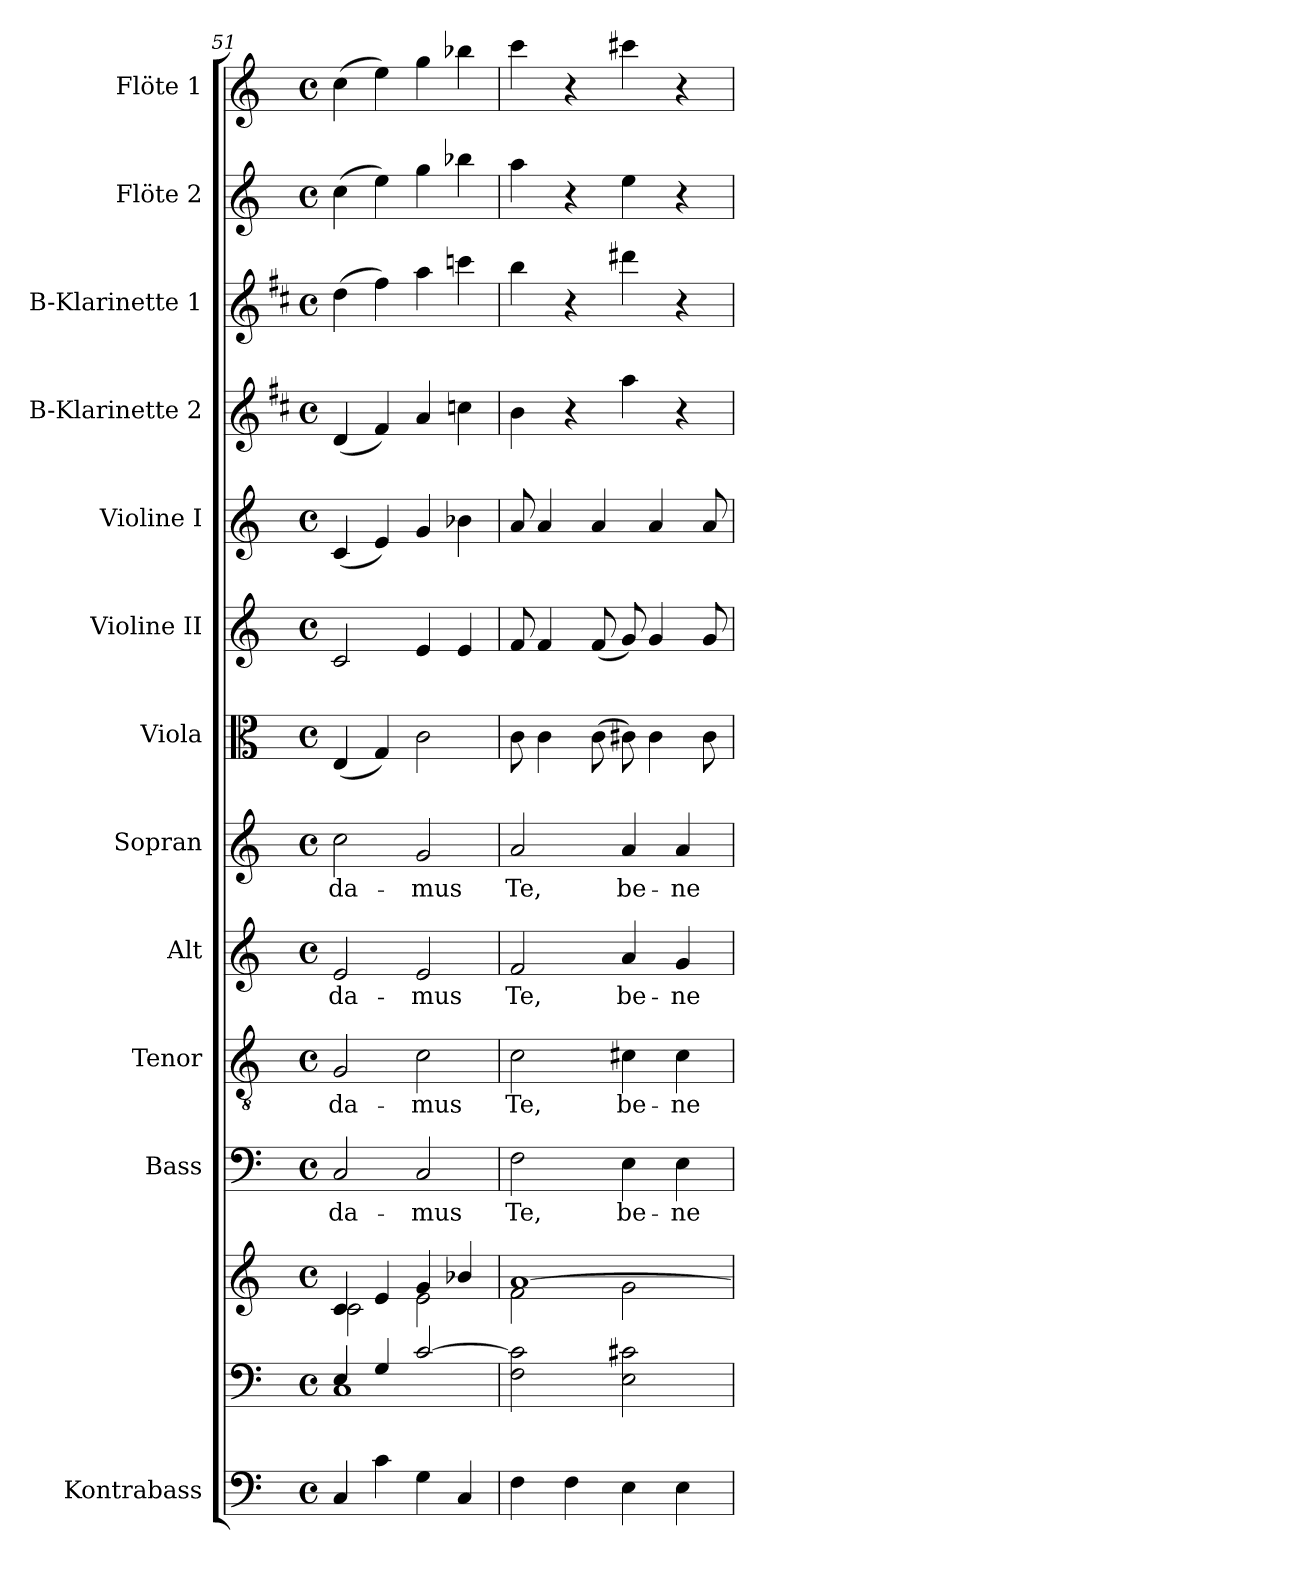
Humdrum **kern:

**kern	**kern	**kern	**kern	**text	**kern	**text	**kern	**text	**kern	**text	**kern	**kern	**kern	**kern	**kern	**kern	**kern
*part13	*part12	*part12	*part11	*part11	*part10	*part10	*part9	*part9	*part8	*part8	*part7	*part6	*part5	*part4	*part3	*part2	*part1
*staff14	*staff13	*staff12	*staff11	*staff11	*staff10	*staff10	*staff9	*staff9	*staff8	*staff8	*staff7	*staff6	*staff5	*staff4	*staff3	*staff2	*staff1
*I"Kontrabass	*	*	*I"Bass	*	*I"Tenor	*	*I"Alt	*	*I"Sopran	*	*I"Viola	*I"Violine II	*I"Violine I	*I"B-Klarinette 2	*I"B-Klarinette 1	*I"Flöte 2	*I"Flöte 1
*I'Kb.	*	*	*I'B.	*	*I'T.	*	*I'A.	*	*I'S.	*	*I'Vla.	*I'Vl. II	*I'Vl. I	*I'B Kl. 2	*I'B Kl. 1	*I'Fl. 2	*I'Fl. 1
*clefF4	*clefF4	*clefG2	*clefF4	*	*clefGv2	*	*clefG2	*	*clefG2	*	*clefC3	*clefG2	*clefG2	*clefG2	*clefG2	*clefG2	*clefG2
*ITrd7c12	*	*	*	*	*	*	*	*	*	*	*	*	*	*ITrd1c2	*ITrd1c2	*	*
*k[]	*k[]	*k[]	*k[]	*	*k[]	*	*k[]	*	*k[]	*	*k[]	*k[]	*k[]	*k[]	*k[]	*k[]	*k[]
*C:	*C:	*C:	*C:	*	*C:	*	*C:	*	*C:	*	*C:	*C:	*C:	*C:	*C:	*C:	*C:
*M4/4	*M4/4	*M4/4	*M4/4	*	*M4/4	*	*M4/4	*	*M4/4	*	*M4/4	*M4/4	*M4/4	*M4/4	*M4/4	*M4/4	*M4/4
*met(c)	*met(c)	*met(c)	*met(c)	*	*met(c)	*	*met(c)	*	*met(c)	*	*met(c)	*met(c)	*met(c)	*met(c)	*met(c)	*met(c)	*met(c)
=51	=51	=51	=51	=51	=51	=51	=51	=51	=51	=51	=51	=51	=51	=51	=51	=51	=51
*	*^	*^	*	*	*	*	*	*	*	*	*	*	*	*	*	*	*
!	!	!	!	!	!	!LO:LY:b	!	!LO:LY:b	!	!LO:LY:b	!	!LO:LY:b	!	!	!	!	!	!	!
4CC/	4E/	1C	4c/	2c\	2C/	-da-	2G/	-da-	2e/	-da-	2cc\	-da-	(<4E/	2c/	(<4c/	(<4c/	(>4cc\	(>4cc\	(>4cc\
4C\	4G/	.	4e/	.	.	.	.	.	.	.	.	.	4G/)	.	4e/)	4e/)	4ee\)	4ee\)	4ee\)
!	!	!	!	!	!	!LO:LY:b	!	!LO:LY:b	!	!LO:LY:b	!	!LO:LY:b	!	!	!	!	!	!	!
4GG\	[>2c/	.	4g/	2e\	2C/	-mus	2c\	-mus	2e/	-mus	2g/	-mus	2c\	4e/	4g/	4g/	4gg\	4gg\	4gg\
4CC/	.	.	4b-X/	.	.	.	.	.	.	.	.	.	.	4e/	4b-X\	4b-X\	4bb-X\	4bb-X\	4bb-X\
*	*v	*v	*	*	*	*	*	*	*	*	*	*	*	*	*	*	*	*	*
=52	=52	=52	=52	=52	=52	=52	=52	=52	=52	=52	=52	=52	=52	=52	=52	=52	=52	=52
!	!	!	!	!	!LO:LY:b	!	!LO:LY:b	!	!LO:LY:b	!	!LO:LY:b	!	!	!	!	!	!	!
4FF\	2F\ 2c\]	[>1a	2f\	2F\	Te,	2c\	Te,	2f/	Te,	2a/	Te,	8c\	8f/	8a/	4a\	4aa\	4aa\	4ccc\
.	.	.	.	.	.	.	.	.	.	.	.	4c\	4f/	4a/	.	.	.	.
4FF\	.	.	.	.	.	.	.	.	.	.	.	.	.	.	4r	4r	4r	4r
.	.	.	.	.	.	.	.	.	.	.	.	(>8c\	(<8f/	4a/	.	.	.	.
!	!	!	!	!	!LO:LY:b	!	!LO:LY:b	!	!LO:LY:b	!	!LO:LY:b	!	!	!	!	!	!	!
4EE\	2E\ 2c#X\	.	2g\	4E\	be-	4c#X\	be-	4a/	be-	4a/	be-	8c#X\)	8g/)	.	4gg\	4ccc#X\	4ee\	4ccc#X\
.	.	.	.	.	.	.	.	.	.	.	.	4c#\	4g/	4a/	.	.	.	.
!	!	!	!	!	!LO:LY:b	!	!LO:LY:b	!	!LO:LY:b	!	!LO:LY:b	!	!	!	!	!	!	!
4EE\	.	.	.	4E\	-ne-	4c#\	-ne-	4g/	-ne-	4a/	-ne-	.	.	.	4r	4r	4r	4r
.	.	.	.	.	.	.	.	.	.	.	.	8c#\	8g/	8a/	.	.	.	.
*	*	*v	*v	*	*	*	*	*	*	*	*	*	*	*	*	*	*	*
=	=	=	=	=	=	=	=	=	=	=	=	=	=	=	=	=	=
*-	*-	*-	*-	*-	*-	*-	*-	*-	*-	*-	*-	*-	*-	*-	*-	*-	*-
